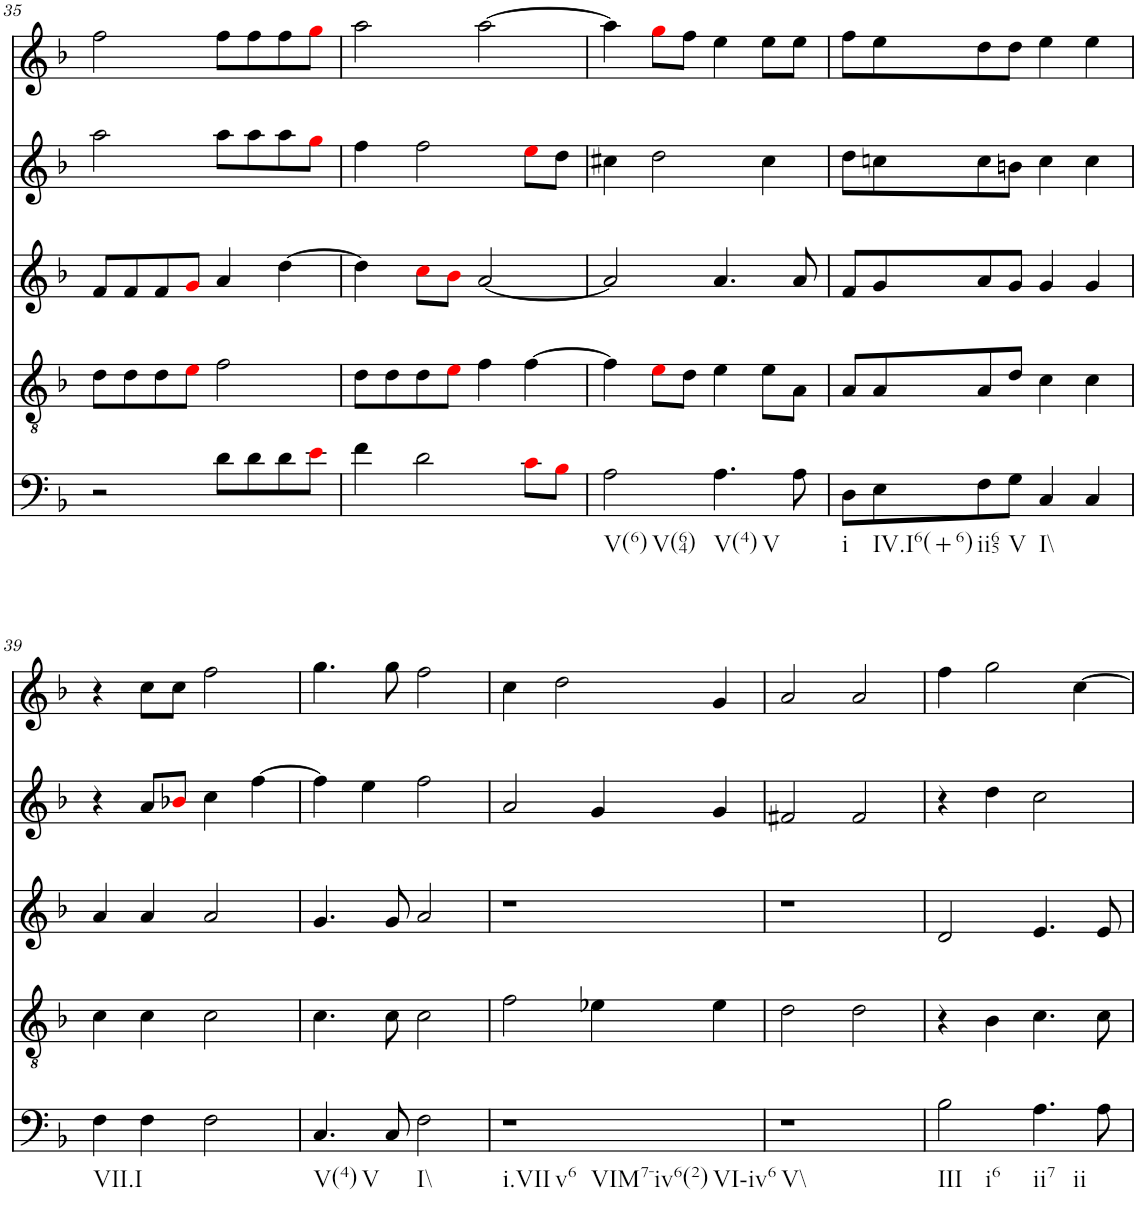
**kern	**kern	**kern	**kern	**kern
*part5	*part4	*part3	*part2	*part1
*staff5	*staff4	*staff3	*staff2	*staff1
*I"vox	*I"vox	*I"vox	*I"vox	*I"vox
!!LO:PB:g=z
*clefF4	*clefGv2	*clefG2	*clefG2	*clefG2
*k[b-]	*k[b-]	*k[b-]	*k[b-]	*k[b-]
*M4/4	*M4/4	*M4/4	*M4/4	*M4/4
=35	=35	=35	=35	=35
2r	8d\L	8f/L	2aa\	2ff\
.	8d\	8f/	.	.
.	8d\	8f/	.	.
.	8ei\J	8gi/J	.	.
8d\L	2f\	4a/	8aa\L	8ff\L
8d\	.	.	8aa\	8ff\
8d\	.	[4dd\	8aa\	8ff\
8ei\J	.	.	8ggi\J	8ggi\J
=36	=36	=36	=36	=36
4f\	8d\L	4dd\]	4ff\	2aa\
.	8d\	.	.	.
2d\	8d\	8cci\L	2ff\	.
.	8ei\J	8b-i\J	.	.
.	4f\	[2a/	.	[2aa\
8ci\L	[4f\	.	8eei\L	.
8B-i\J	.	.	8dd\J	.
=37	=37	=37	=37	=37
!LO:TX:b:t=V(6)	!	!	!	!
!LO:TX:b:t=V(64)	!	!	!	!
2A\	4f\]	2a/]	4cc#X\	4aa\]
.	8ei\L	.	2dd\	8ggi\L
.	8d\J	.	.	8ff\J
!LO:TX:b:t=V(4)	!	!	!	!
!LO:TX:b:t=V	!	!	!	!
4.A\	4e\	4.a/	.	4ee\
.	8e\L	.	4cc#\	8ee\L
8A\	8A\J	8a/	.	8ee\J
=38	=38	=38	=38	=38
!LO:TX:b:t=i	!	!	!	!
8D\L	8A/L	8f/L	8dd\L	8ff\L
!LO:TX:b:t=IV.I6(+6)	!	!	!	!
8E\	8A/	8g/	8ccn\	8ee\
!LO:TX:b:t=ii65	!	!	!	!
8F\	8A/	8a/	8cc\	8dd\
!LO:TX:b:t=V	!	!	!	!
8G\J	8d/J	8g/J	8bn\J	8dd\J
!LO:TX:b:t=I\\	!	!	!	!
4C/	4c\	4g/	4cc\	4ee\
4C/	4c\	4g/	4cc\	4ee\
!!LO:LB:g=z
=39	=39	=39	=39	=39
!LO:TX:b:t=VII.I	!	!	!	!
4F\	4c\	4a/	4r	4r
4F\	4c\	4a/	8a/L	8cc\L
.	.	.	8b-Xi/J	8cc\J
2F\	2c\	2a/	4cc\	2ff\
.	.	.	[4ff\	.
=40	=40	=40	=40	=40
!LO:TX:b:t=V(4)	!	!	!	!
!LO:TX:b:t=V	!	!	!	!
4.C/	4.c\	4.g/	4ff\]	4.gg\
.	.	.	4ee\	.
8C/	8c\	8g/	.	8gg\
!LO:TX:b:t=I\\	!	!	!	!
2F\	2c\	2a/	2ff\	2ff\
=41	=41	=41	=41	=41
!LO:TX:b:t=i.VII	!	!	!	!
!LO:TX:b:t=v6	!	!	!	!
!LO:TX:b:t=VIM7-iv6(2)	!	!	!	!
!LO:TX:b:t=VI-iv6	!	!	!	!
1r	2f\	1r	2a/	4cc\
.	.	.	.	2dd\
.	4e-X\	.	4g/	.
.	4e-\	.	4g/	4g/
=42	=42	=42	=42	=42
!LO:TX:b:t=V\\	!	!	!	!
1r	2d\	1r	2f#X/	2a/
.	2d\	.	2f#/	2a/
=43	=43	=43	=43	=43
!LO:TX:b:t=III	!	!	!	!
!LO:TX:b:t=i6	!	!	!	!
2B-\	4r	2d/	4r	4ff\
.	4B-\	.	4dd\	2gg\
!LO:TX:b:t=ii7	!	!	!	!
!LO:TX:b:t=ii	!	!	!	!
4.A\	4.c\	4.e/	2cc\	.
.	.	.	.	[4cc\
8A\	8c\	8e/	.	.
=	=	=	=	=
*-	*-	*-	*-	*-
